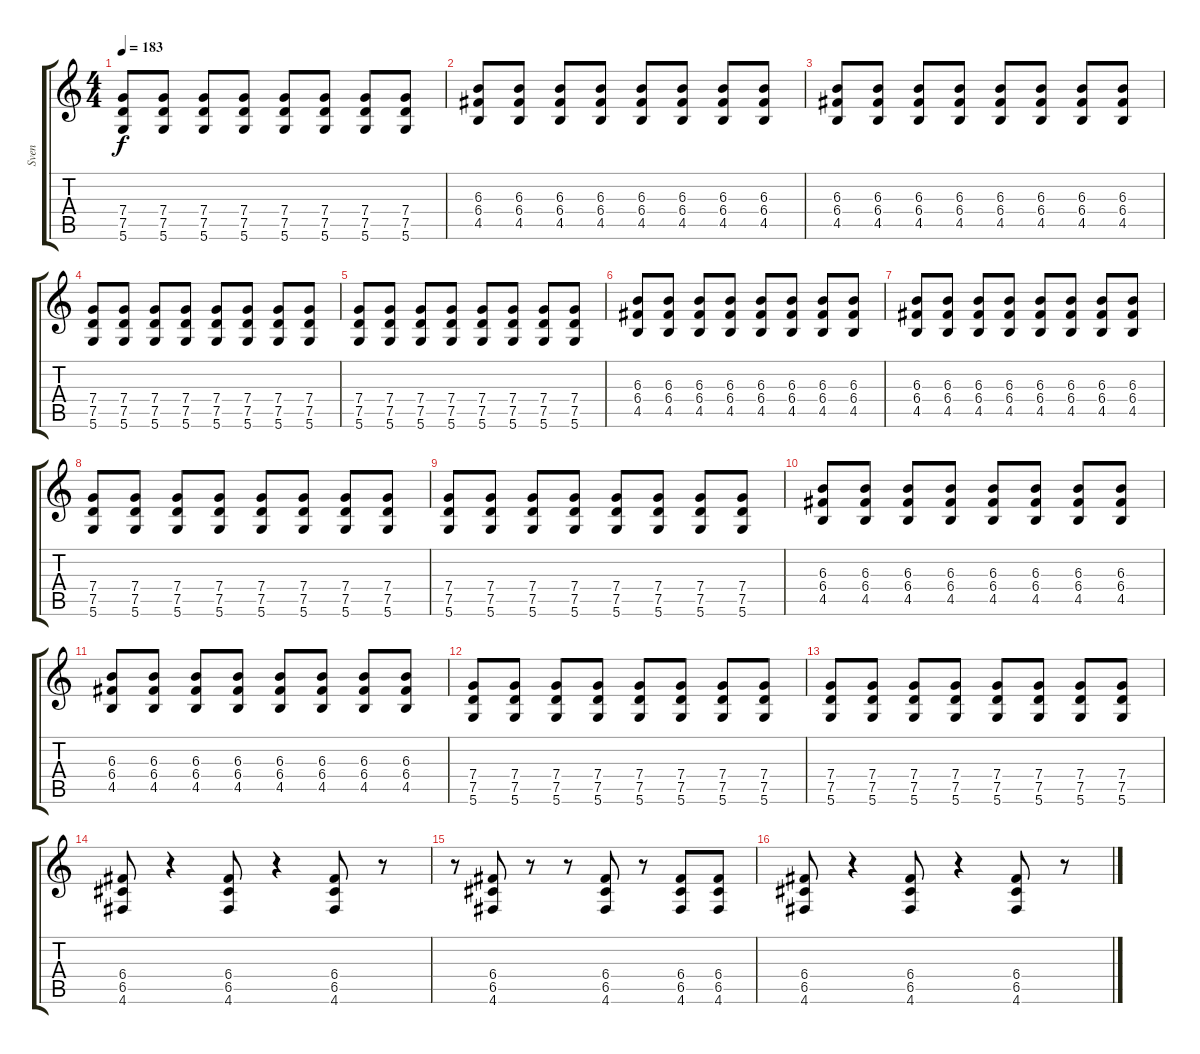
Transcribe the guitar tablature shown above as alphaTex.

\track ("Sven" "Sven") {instrument distortionguitar}
\staff {score tabs}
\tuning (D4 A3 F3 C3 G2 D2) {hide}
\ts (4 4)
\tempo 183
\clef g2
\ks c
(7.4 7.5 5.6).8{dy f} (7.4 7.5 5.6).8 (7.4 7.5 5.6).8 (7.4 7.5 5.6).8 (7.4 7.5 5.6).8 (7.4 7.5 5.6).8 (7.4 7.5 5.6).8 (7.4 7.5 5.6).8 |
(6.3 6.4 4.5).8 (6.3 6.4 4.5).8 (6.3 6.4 4.5).8 (6.3 6.4 4.5).8 (6.3 6.4 4.5).8 (6.3 6.4 4.5).8 (6.3 6.4 4.5).8 (6.3 6.4 4.5).8 |
(6.3 6.4 4.5).8 (6.3 6.4 4.5).8 (6.3 6.4 4.5).8 (6.3 6.4 4.5).8 (6.3 6.4 4.5).8 (6.3 6.4 4.5).8 (6.3 6.4 4.5).8 (6.3 6.4 4.5).8 |
(7.4 7.5 5.6).8 (7.4 7.5 5.6).8 (7.4 7.5 5.6).8 (7.4 7.5 5.6).8 (7.4 7.5 5.6).8 (7.4 7.5 5.6).8 (7.4 7.5 5.6).8 (7.4 7.5 5.6).8 |
(7.4 7.5 5.6).8 (7.4 7.5 5.6).8 (7.4 7.5 5.6).8 (7.4 7.5 5.6).8 (7.4 7.5 5.6).8 (7.4 7.5 5.6).8 (7.4 7.5 5.6).8 (7.4 7.5 5.6).8 |
(6.3 6.4 4.5).8 (6.3 6.4 4.5).8 (6.3 6.4 4.5).8 (6.3 6.4 4.5).8 (6.3 6.4 4.5).8 (6.3 6.4 4.5).8 (6.3 6.4 4.5).8 (6.3 6.4 4.5).8 |
(6.3 6.4 4.5).8 (6.3 6.4 4.5).8 (6.3 6.4 4.5).8 (6.3 6.4 4.5).8 (6.3 6.4 4.5).8 (6.3 6.4 4.5).8 (6.3 6.4 4.5).8 (6.3 6.4 4.5).8 |
(7.4 7.5 5.6).8 (7.4 7.5 5.6).8 (7.4 7.5 5.6).8 (7.4 7.5 5.6).8 (7.4 7.5 5.6).8 (7.4 7.5 5.6).8 (7.4 7.5 5.6).8 (7.4 7.5 5.6).8 |
(7.4 7.5 5.6).8 (7.4 7.5 5.6).8 (7.4 7.5 5.6).8 (7.4 7.5 5.6).8 (7.4 7.5 5.6).8 (7.4 7.5 5.6).8 (7.4 7.5 5.6).8 (7.4 7.5 5.6).8 |
(6.3 6.4 4.5).8 (6.3 6.4 4.5).8 (6.3 6.4 4.5).8 (6.3 6.4 4.5).8 (6.3 6.4 4.5).8 (6.3 6.4 4.5).8 (6.3 6.4 4.5).8 (6.3 6.4 4.5).8 |
(6.3 6.4 4.5).8 (6.3 6.4 4.5).8 (6.3 6.4 4.5).8 (6.3 6.4 4.5).8 (6.3 6.4 4.5).8 (6.3 6.4 4.5).8 (6.3 6.4 4.5).8 (6.3 6.4 4.5).8 |
(7.4 7.5 5.6).8 (7.4 7.5 5.6).8 (7.4 7.5 5.6).8 (7.4 7.5 5.6).8 (7.4 7.5 5.6).8 (7.4 7.5 5.6).8 (7.4 7.5 5.6).8 (7.4 7.5 5.6).8 |
(7.4 7.5 5.6).8 (7.4 7.5 5.6).8 (7.4 7.5 5.6).8 (7.4 7.5 5.6).8 (7.4 7.5 5.6).8 (7.4 7.5 5.6).8 (7.4 7.5 5.6).8 (7.4 7.5 5.6).8 |
(6.4 6.5 4.6).8 r.4 (6.4 6.5 4.6).8 r.4 (6.4 6.5 4.6).8 r.8 |
r.8 (6.4 6.5 4.6).8 r.8 r.8 (6.4 6.5 4.6).8 r.8 (6.4 6.5 4.6).8 (6.4 6.5 4.6).8 |
(6.4 6.5 4.6).8 r.4 (6.4 6.5 4.6).8 r.4 (6.4 6.5 4.6).8 r.8
